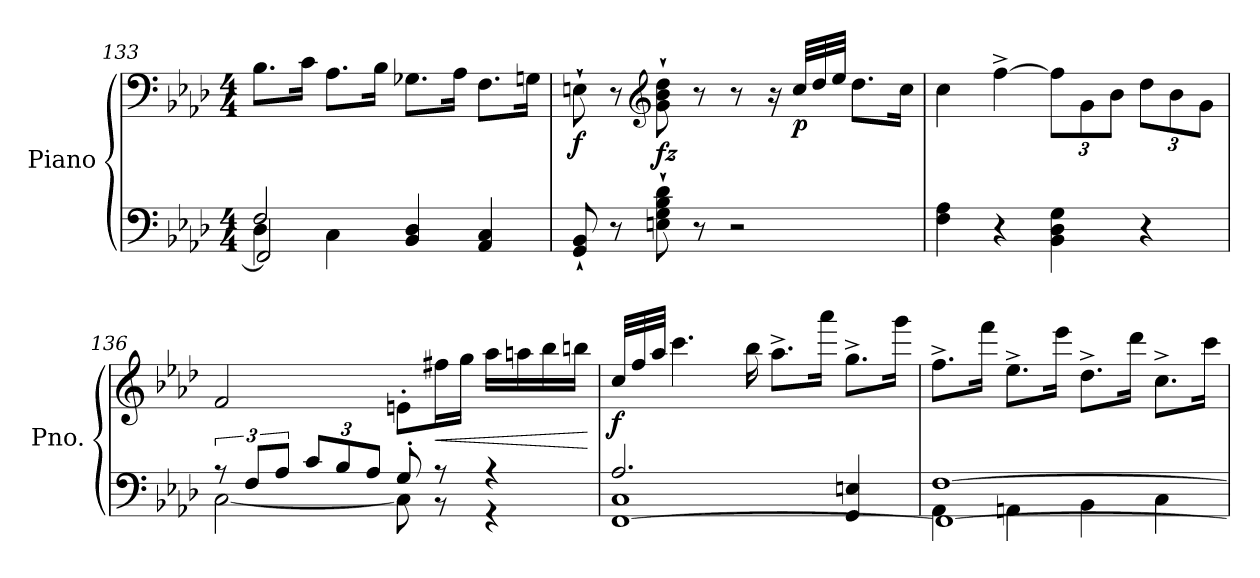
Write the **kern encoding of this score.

**kern	**kern	**dynam
*part1	*part1	*part1
*staff2	*staff1	*staff1/2
*I"Piano	*	*
*I'Pno.	*	*
*clefF4	*clefF4	*
*k[b-e-a-d-]	*k[b-e-a-d-]	*
*M4/4	*M4/4	*
=133	=133	=133
*^	*	*
*	*^	*	*
2F/	4D-\	2FF/]	8.B-\L	.
.	.	.	16c\Jk	.
.	4C\	.	8.A-\L	.
.	.	.	16B-\Jk	.
4BB-/ 4D-/	2ryy	2ryy	8.G-X\L	.
.	.	.	16A-\Jk	.
4AA-/ 4C/	.	.	8.F\L	.
.	.	.	16Gn\Jk	.
*v	*v	*v	*	*
!!LO:LB:g=z
=134	=134	=134
!	!	!LO:DY:b
8GG/` 8BB-/`	8En`\	f
8r	8r	.
*	*clefG2	*
!	!	!LO:DY:b
8En\` 8G\` 8B-\` 8d-\`	8g\` 8b-\` 8dd-\`	fz
8r	8r	.
2r	8r	.
.	16r	.
*	*Xtuplet	*
!	!	!LO:DY:b
.	48cc/LLL	p
.	48dd-/	.
.	48ee-/JJJ	.
.	8.dd-\L	.
.	16cc\Jk	.
=135	=135	=135
4F\ 4A-\	4cc\	.
4r	[4ff^\	.
*	*tuplet	*
*	*Xbrackettup	*
4BB-\ 4D-\ 4G\	12ff\L]	.
.	12g\	.
.	12b-\J	.
4r	12dd-\L	.
.	12b-\	.
.	12g\J	.
=136	=136	=136
*^	*	*
12r	[2C\	2f/	.
12F/L	.	.	.
12A-/J	.	.	.
*Xbrackettup	*	*	*
12c/L	.	.	.
12B-/	.	.	.
12A-/J	.	.	.
8G'/	8C\]	8en'\L	.
!	!	!	!LO:HP:b
8r	8r	16ff#X\L	<
.	.	16gg\JJ	.
4r	4r	16aa-\LL	.
.	.	16aan\	.
.	.	16bb-\	.
.	.	16bbn\JJ	.
*v	*v	*	*
.	.	[
=137	=137	=137
*^	*	*
*	*^	*	*
*	*	*	*Xtuplet	*
!	!	!	!	!LO:DY:b
2.A-/	1C	[1FF	48cc/LLL	f
.	.	.	48ff/	.
.	.	.	48aa-/JJJ	.
.	.	.	4.ccc\	.
.	.	.	16bb-\	.
.	.	.	8.aa-^\L	.
.	.	.	16aaa-\Jk	.
4GG/ 4En/	.	.	8.gg^\L	.
.	.	.	16ggg\Jk	.
!!LO:PB:g=z
=138	=138	=138	=138	=138
[1F	4AA-\	1FF_	8.ff^\L	.
.	.	.	16fff\Jk	.
.	4AAn\	.	8.ee-^\L	.
.	.	.	16eee-\Jk	.
.	4BB-\	.	8.dd-^\L	.
.	.	.	16ddd-\Jk	.
.	4C\	.	8.cc^\L	.
.	.	.	16ccc\Jk	.
*v	*v	*v	*	*
=	=	=
*-	*-	*-
